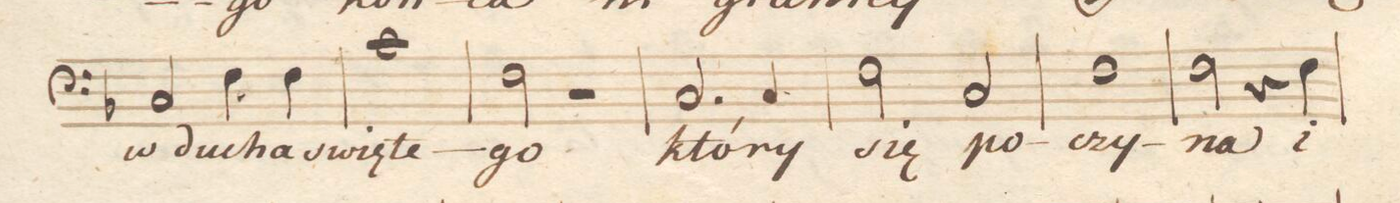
**kern	**text	**dynam
*I"Baʃso	*	*
*clefF4	*	*
*k[b-]	*	*
*met(c|)	*	*
*M2/2	*	*
2C/	w_du-	.
4F\	-cha	.
4F\	swię-	.
=124	=124	=124
1c	-te-	.
=125	=125	=125
2F\	-go	.
2r	.	.
=126	=126	=126
2.C/	któ-	.
4C/	-ry	.
=127	=127	=127
2F\	się	.
2C/	po-	.
=128	=128	=128
1F	-czy-	.
=129	=129	=129
2F\	-na	.
4r	.	.
4F\	i	.
=130	=130	=130
*-	*-	*-
